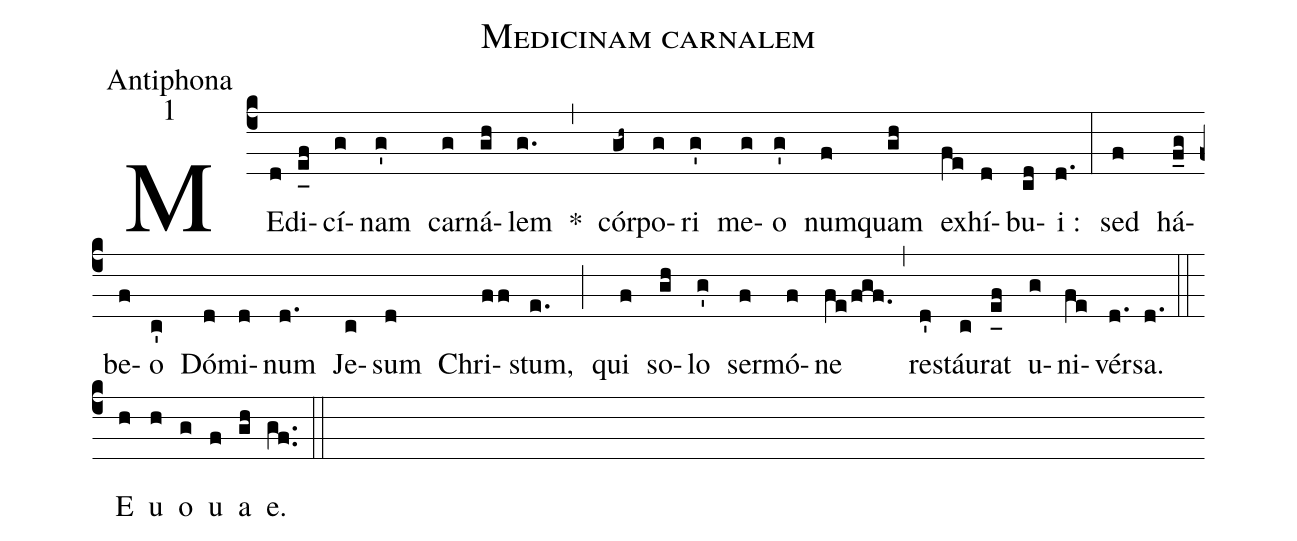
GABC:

name:Medicinam carnalem;
office-part:Antiphona;
mode:1;
%%
(c4) ME(d)di(e_[uh:l]f)cí(g)nam(g') car(g)ná(gh)lem(g.) *(,) cór(gh~)po(g)ri(g') me(g)o(g') num(f)quam(gh) ex(fe)hí(d)bu(cd)i :(d.) (:) sed(f) há(f_g)be(f)o(c') Dó(d)mi(d)num(d.) Je(c)sum(d) Chri(ff)stum,(e.) (;) qui(f) so(gh)lo(g') ser(f)mó(f)ne(fe/fgf.) (,) re(d')stáu(c)rat(e_[uh:l]f) u(g)ni(fe)vér(d.)sa.(d.) (::) <eu>E(h) u(h) o(g) u(f) a(gh) e.</eu>(gf..) (::)
